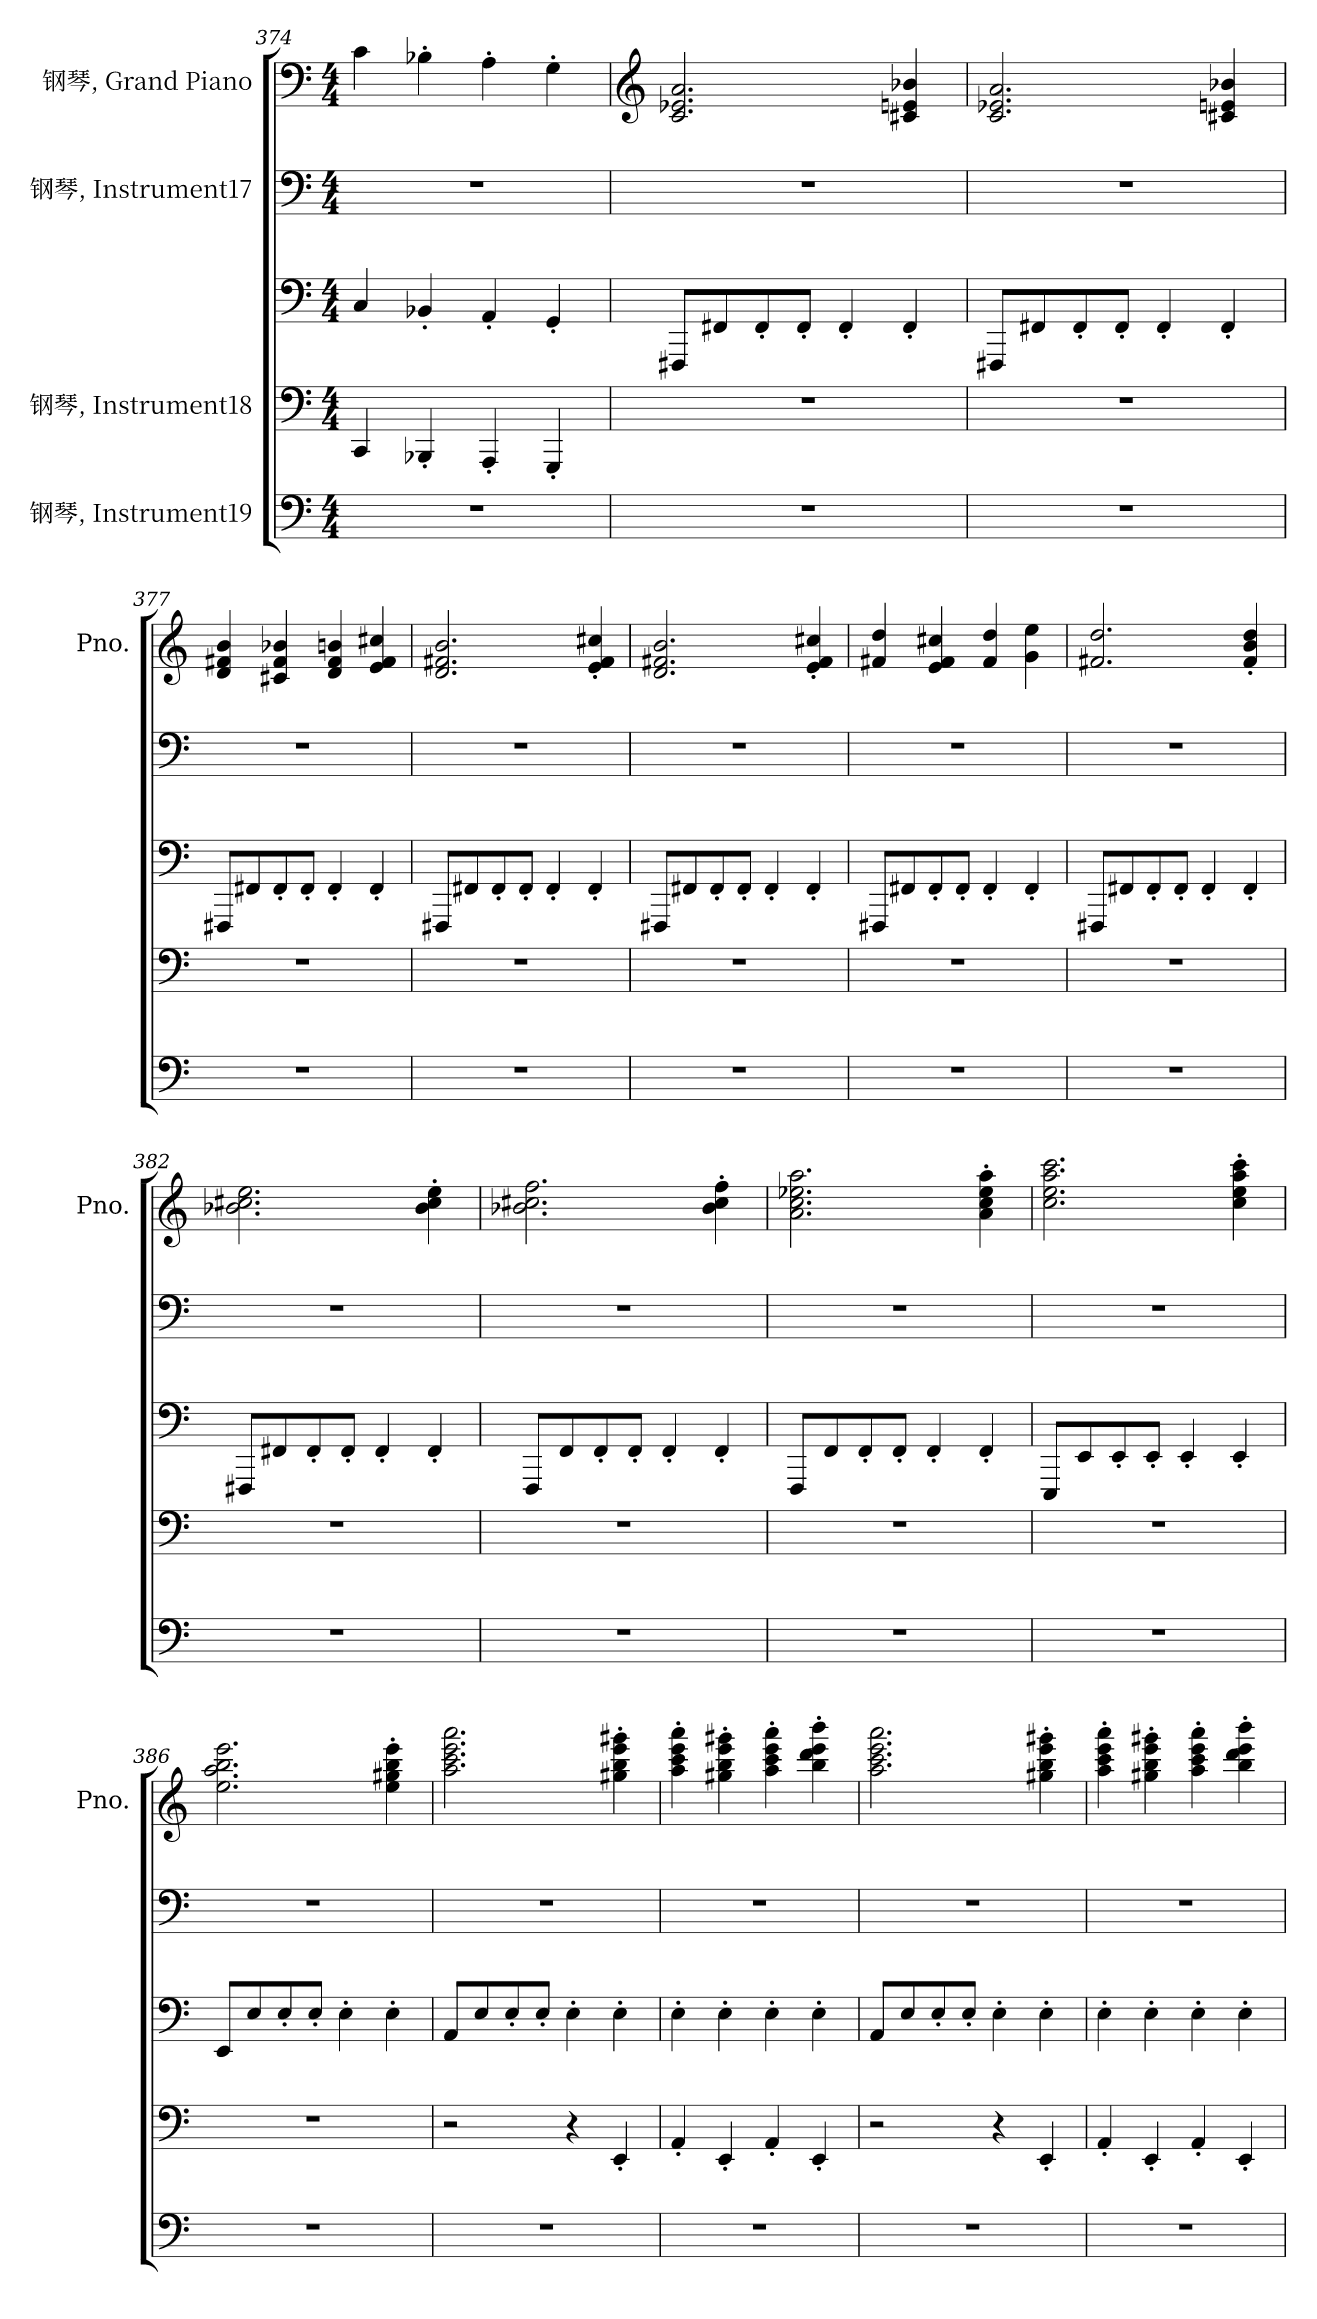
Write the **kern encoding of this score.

**kern	**kern	**kern	**kern	**kern
*part4	*part3	*part3	*part2	*part1
*staff5	*staff4	*staff3	*staff2	*staff1
*I"钢琴, Instrument19	*I"钢琴, Instrument18	*	*I"钢琴, Instrument17	*I"钢琴, Grand Piano
*	*	*	*	*I'Pno.
*clefF4	*clefF4	*clefF4	*clefF4	*clefF4
*k[]	*k[]	*k[]	*k[]	*k[]
*M4/4	*M4/4	*M4/4	*M4/4	*M4/4
=374	=374	=374	=374	=374
1r	4CC/	4C/	1r	4c\
.	4BBB-X'/	4BB-X'/	.	4B-X'\
.	4AAA'/	4AA'/	.	4A'\
.	4GGG'/	4GG'/	.	4G'\
!!LO:PB:g=z
=375	=375	=375	=375	=375
*	*	*	*	*clefG2
1r	1r	8FFF#X/L	1r	2.c/ 2.e-X/ 2.a/
.	.	8FF#X/	.	.
.	.	8FF#'/	.	.
.	.	8FF#'/J	.	.
.	.	4FF#'/	.	.
.	.	4FF#'/	.	4c#X/ 4en/ 4b-X/
=376	=376	=376	=376	=376
1r	1r	8FFF#X/L	1r	2.c/ 2.e-X/ 2.a/
.	.	8FF#X/	.	.
.	.	8FF#'/	.	.
.	.	8FF#'/J	.	.
.	.	4FF#'/	.	.
.	.	4FF#'/	.	4c#X/ 4en/ 4b-X/
=377	=377	=377	=377	=377
1r	1r	8FFF#X/L	1r	4d/ 4f#X/ 4b/
.	.	8FF#X/	.	.
.	.	8FF#'/	.	4c#X/ 4f#/ 4b-X/
.	.	8FF#'/J	.	.
.	.	4FF#'/	.	4d/ 4f#/ 4bn/
.	.	4FF#'/	.	4e/ 4f#/ 4cc#X/
=378	=378	=378	=378	=378
1r	1r	8FFF#X/L	1r	2.d/ 2.f#X/ 2.b/
.	.	8FF#X/	.	.
.	.	8FF#'/	.	.
.	.	8FF#'/J	.	.
.	.	4FF#'/	.	.
.	.	4FF#'/	.	4e/' 4f#/' 4cc#X/'
=379	=379	=379	=379	=379
1r	1r	8FFF#X/L	1r	2.d/ 2.f#X/ 2.b/
.	.	8FF#X/	.	.
.	.	8FF#'/	.	.
.	.	8FF#'/J	.	.
.	.	4FF#'/	.	.
.	.	4FF#'/	.	4e/' 4f#/' 4cc#X/'
!!LO:LB:g=z
=380	=380	=380	=380	=380
1r	1r	8FFF#X/L	1r	4f#X/ 4dd/
.	.	8FF#X/	.	.
.	.	8FF#'/	.	4e/ 4f#/ 4cc#X/
.	.	8FF#'/J	.	.
.	.	4FF#'/	.	4f#/ 4dd/
.	.	4FF#'/	.	4g\ 4ee\
=381	=381	=381	=381	=381
1r	1r	8FFF#X/L	1r	2.f#X/ 2.dd/
.	.	8FF#X/	.	.
.	.	8FF#'/	.	.
.	.	8FF#'/J	.	.
.	.	4FF#'/	.	.
.	.	4FF#'/	.	4f#/' 4b/' 4dd/'
=382	=382	=382	=382	=382
1r	1r	8FFF#X/L	1r	2.b-X\ 2.cc#X\ 2.ee\
.	.	8FF#X/	.	.
.	.	8FF#'/	.	.
.	.	8FF#'/J	.	.
.	.	4FF#'/	.	.
.	.	4FF#'/	.	4b-\' 4cc#\' 4ee\'
=383	=383	=383	=383	=383
1r	1r	8FFF/L	1r	2.b-X\ 2.cc#X\ 2.ff\
.	.	8FF/	.	.
.	.	8FF'/	.	.
.	.	8FF'/J	.	.
.	.	4FF'/	.	.
.	.	4FF'/	.	4b-\' 4cc#\' 4ff\'
=384	=384	=384	=384	=384
1r	1r	8FFF/L	1r	2.a\ 2.cc\ 2.ee-X\ 2.aa\
.	.	8FF/	.	.
.	.	8FF'/	.	.
.	.	8FF'/J	.	.
.	.	4FF'/	.	.
.	.	4FF'/	.	4a\' 4cc\' 4ee-\' 4aa\'
!!LO:PB:g=z
=385	=385	=385	=385	=385
1r	1r	8EEE/L	1r	2.cc\ 2.ee\ 2.aa\ 2.ccc\
.	.	8EE/	.	.
.	.	8EE'/	.	.
.	.	8EE'/J	.	.
.	.	4EE'/	.	.
.	.	4EE'/	.	4cc\' 4ee\' 4aa\' 4ccc\'
=386	=386	=386	=386	=386
1r	1r	8EE/L	1r	2.ee\ 2.aa\ 2.bb\ 2.eee\
.	.	8E/	.	.
.	.	8E'/	.	.
.	.	8E'/J	.	.
.	.	4E'\	.	.
.	.	4E'\	.	4ee\' 4gg#X\' 4bb\' 4eee\'
=387	=387	=387	=387	=387
1r	2r	8AA/L	1r	2.aa\ 2.ccc\ 2.eee\ 2.aaa\
.	.	8E/	.	.
.	.	8E'/	.	.
.	.	8E'/J	.	.
.	4r	4E'\	.	.
.	4EE'/	4E'\	.	4gg#X\' 4bb\' 4eee\' 4ggg#X\'
=388	=388	=388	=388	=388
1r	4AA'/	4E'\	1r	4aa\' 4ccc\' 4eee\' 4aaa\'
.	4EE'/	4E'\	.	4gg#X\' 4bb\' 4eee\' 4ggg#X\'
.	4AA'/	4E'\	.	4aa\' 4ccc\' 4eee\' 4aaa\'
.	4EE'/	4E'\	.	4bb\' 4ddd\' 4eee\' 4bbb\'
=389	=389	=389	=389	=389
1r	2r	8AA/L	1r	2.aa\ 2.ccc\ 2.eee\ 2.aaa\
.	.	8E/	.	.
.	.	8E'/	.	.
.	.	8E'/J	.	.
.	4r	4E'\	.	.
.	4EE'/	4E'\	.	4gg#X\' 4bb\' 4eee\' 4ggg#X\'
!!LO:LB:g=z
=390	=390	=390	=390	=390
1r	4AA'/	4E'\	1r	4aa\' 4ccc\' 4eee\' 4aaa\'
.	4EE'/	4E'\	.	4gg#X\' 4bb\' 4eee\' 4ggg#X\'
.	4AA'/	4E'\	.	4aa\' 4ccc\' 4eee\' 4aaa\'
.	4EE'/	4E'\	.	4bb\' 4ddd\' 4eee\' 4bbb\'
=	=	=	=	=
*-	*-	*-	*-	*-
